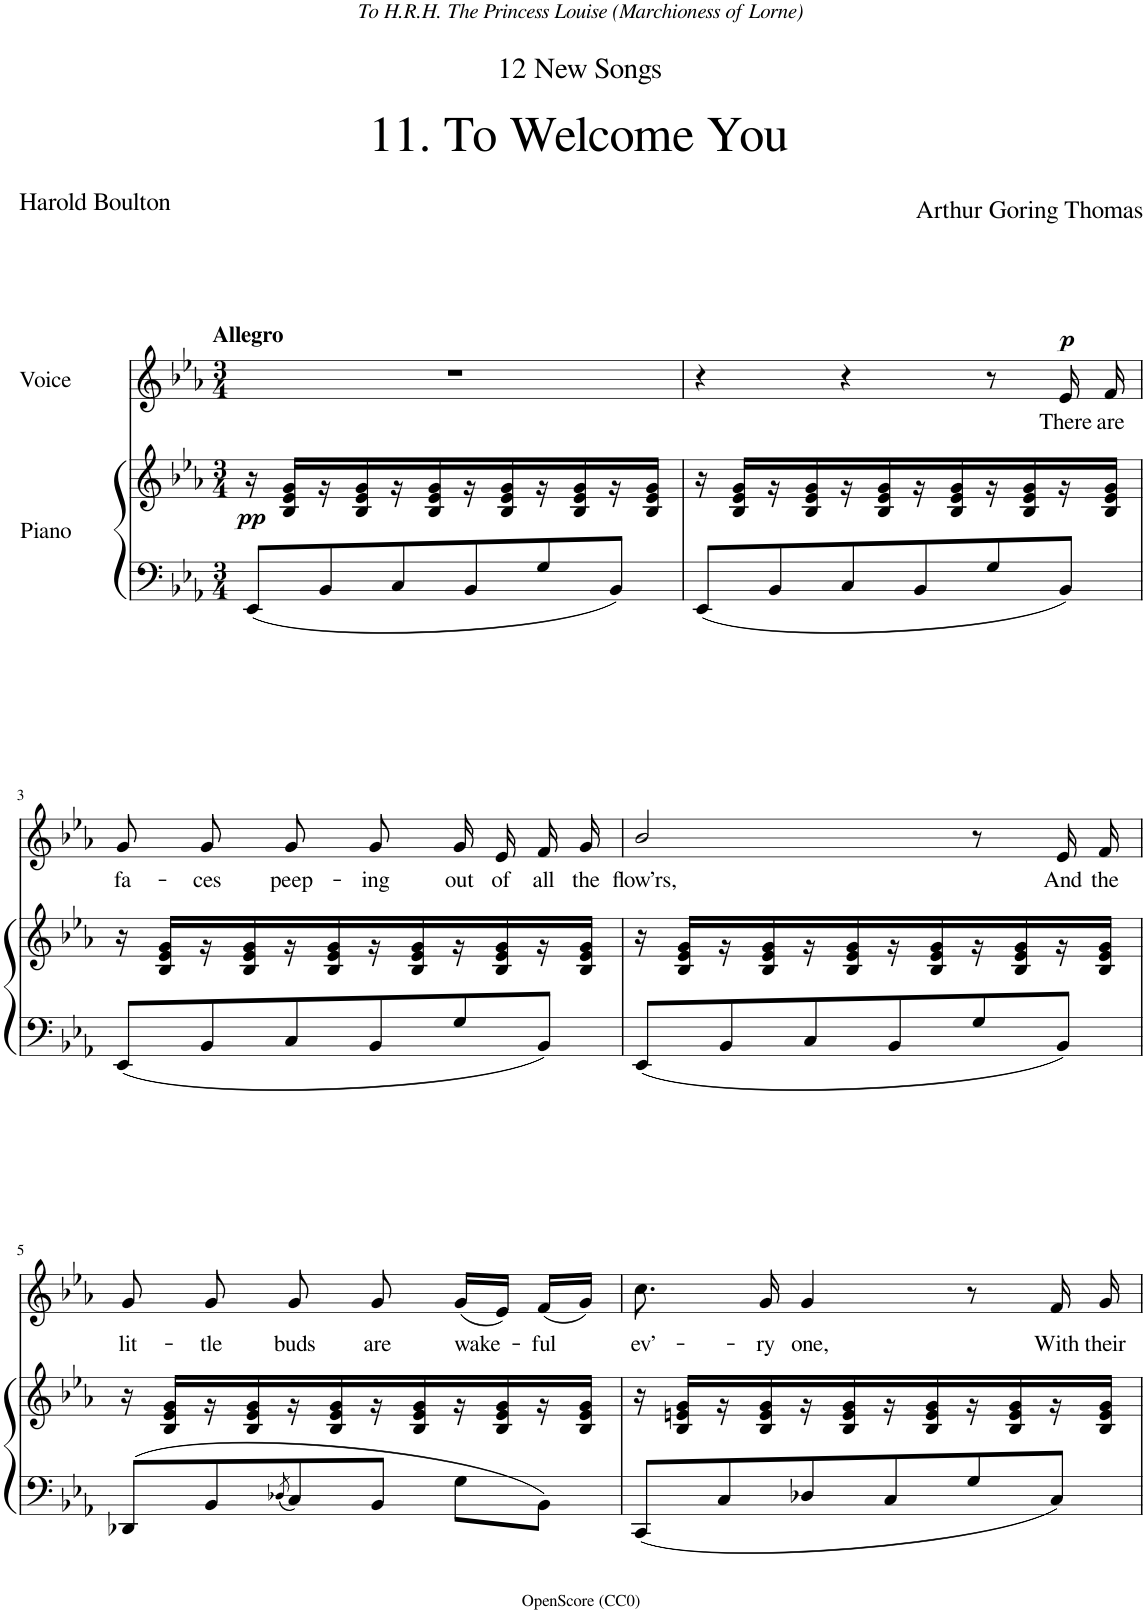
**kern	**kern	**dynam	**kern	**text	**dynam
*part2	*part2	*part2	*part1	*part1	*part1
*staff3	*staff2	*staff2/3	*staff1	*staff1	*staff1
*I"Piano	*	*	*I"Voice	*	*
*I'Pno	*	*	*	*	*
*clefF4	*clefG2	*	*clefG2	*	*
*k[b-e-a-]	*k[b-e-a-]	*	*k[b-e-a-]	*	*
*M3/4	*M3/4	*	*M3/4	*	*
=1	=1	=1	=1	=1	=1
!	!	!	!LO:TX:a:B:t=Allegro	!	!
!	!	!LO:DY:b	!	!	!
8EE-/L	16r	pp	2.r	.	.
.	16B-/ 16e-/ 16g/LL	.	.	.	.
8BB-/	16r	.	.	.	.
.	16B-/ 16e-/ 16g/	.	.	.	.
8C/	16r	.	.	.	.
.	16B-/ 16e-/ 16g/	.	.	.	.
8BB-/	16r	.	.	.	.
.	16B-/ 16e-/ 16g/	.	.	.	.
8G/	16r	.	.	.	.
.	16B-/ 16e-/ 16g/	.	.	.	.
8BB-/J	16r	.	.	.	.
.	16B-/ 16e-/ 16g/JJ	.	.	.	.
=2	=2	=2	=2	=2	=2
8EE-/L	16r	.	4r	.	.
.	16B-/ 16e-/ 16g/LL	.	.	.	.
8BB-/	16r	.	.	.	.
.	16B-/ 16e-/ 16g/	.	.	.	.
8C/	16r	.	4r	.	.
.	16B-/ 16e-/ 16g/	.	.	.	.
8BB-/	16r	.	.	.	.
.	16B-/ 16e-/ 16g/	.	.	.	.
8G/	16r	.	8r	.	.
.	16B-/ 16e-/ 16g/	.	.	.	.
!	!	!	!	!LO:LY:b	!LO:DY:a
8BB-/J	16r	.	16e-/	There	p
!	!	!	!	!LO:LY:b	!
.	16B-/ 16e-/ 16g/JJ	.	16f/	are	.
!!LO:LB:g=z
=3	=3	=3	=3	=3	=3
!	!	!	!	!LO:LY:b	!
8EE-/L	16r	.	8g/	fa-	.
.	16B-/ 16e-/ 16g/LL	.	.	.	.
!	!	!	!	!LO:LY:b	!
8BB-/	16r	.	8g/	-ces	.
.	16B-/ 16e-/ 16g/	.	.	.	.
!	!	!	!	!LO:LY:b	!
8C/	16r	.	8g/	peep-	.
.	16B-/ 16e-/ 16g/	.	.	.	.
!	!	!	!	!LO:LY:b	!
8BB-/	16r	.	8g/	-ing	.
.	16B-/ 16e-/ 16g/	.	.	.	.
!	!	!	!	!LO:LY:b	!
8G/	16r	.	16g/	out	.
!	!	!	!	!LO:LY:b	!
.	16B-/ 16e-/ 16g/	.	16e-/	of	.
!	!	!	!	!LO:LY:b	!
8BB-/J	16r	.	16f/	all	.
!	!	!	!	!LO:LY:b	!
.	16B-/ 16e-/ 16g/JJ	.	16g/	the	.
=4	=4	=4	=4	=4	=4
!	!	!	!	!LO:LY:b	!
8EE-/L	16r	.	2b-/	flow’rs,	.
.	16B-/ 16e-/ 16g/LL	.	.	.	.
8BB-/	16r	.	.	.	.
.	16B-/ 16e-/ 16g/	.	.	.	.
8C/	16r	.	.	.	.
.	16B-/ 16e-/ 16g/	.	.	.	.
8BB-/	16r	.	.	.	.
.	16B-/ 16e-/ 16g/	.	.	.	.
8G/	16r	.	8r	.	.
.	16B-/ 16e-/ 16g/	.	.	.	.
!	!	!	!	!LO:LY:b	!
8BB-/J	16r	.	16e-/	And	.
!	!	!	!	!LO:LY:b	!
.	16B-/ 16e-/ 16g/JJ	.	16f/	the	.
!!LO:LB:g=z
=5	=5	=5	=5	=5	=5
!	!	!	!	!LO:LY:b	!
8DD-X/L	16r	.	8g/	lit-	.
.	16B-/ 16e-/ 16g/LL	.	.	.	.
!	!	!	!	!LO:LY:b	!
8BB-/	16r	.	8g/	-tle	.
.	16B-/ 16e-/ 16g/	.	.	.	.
8qD-X/	.	.	.	.	.
!	!	!	!	!LO:LY:b	!
8C/	16r	.	8g/	buds	.
.	16B-/ 16e-/ 16g/	.	.	.	.
!	!	!	!	!LO:LY:b	!
8BB-/J	16r	.	8g/	are	.
.	16B-/ 16e-/ 16g/	.	.	.	.
!	!	!	!	!LO:LY:b	!
8G\L	16r	.	(16g/LL	wake-	.
.	16B-/ 16e-/ 16g/	.	16e-/JJ)	.	.
!	!	!	!	!LO:LY:b	!
8BB-\J	16r	.	(16f/LL	-ful	.
.	16B-/ 16e-/ 16g/JJ	.	16g/JJ)	.	.
=6	=6	=6	=6	=6	=6
!	!	!	!	!LO:LY:b	!
8CC/L	16r	.	8.cc\	ev’-	.
.	16B-/ 16en/ 16g/LL	.	.	.	.
8C/	16r	.	.	.	.
!	!	!	!	!LO:LY:b	!
.	16B-/ 16e/ 16g/	.	16g/	-ry	.
!	!	!	!	!LO:LY:b	!
8D-X/	16r	.	4g/	one,	.
.	16B-/ 16e/ 16g/	.	.	.	.
8C/	16r	.	.	.	.
.	16B-/ 16e/ 16g/	.	.	.	.
8G/	16r	.	8r	.	.
.	16B-/ 16e/ 16g/	.	.	.	.
!	!	!	!	!LO:LY:b	!
8C/J	16r	.	16f/	With	.
!	!	!	!	!LO:LY:b	!
.	16B-/ 16e/ 16g/JJ	.	16g/	their	.
=	=	=	=	=	=
*-	*-	*-	*-	*-	*-
